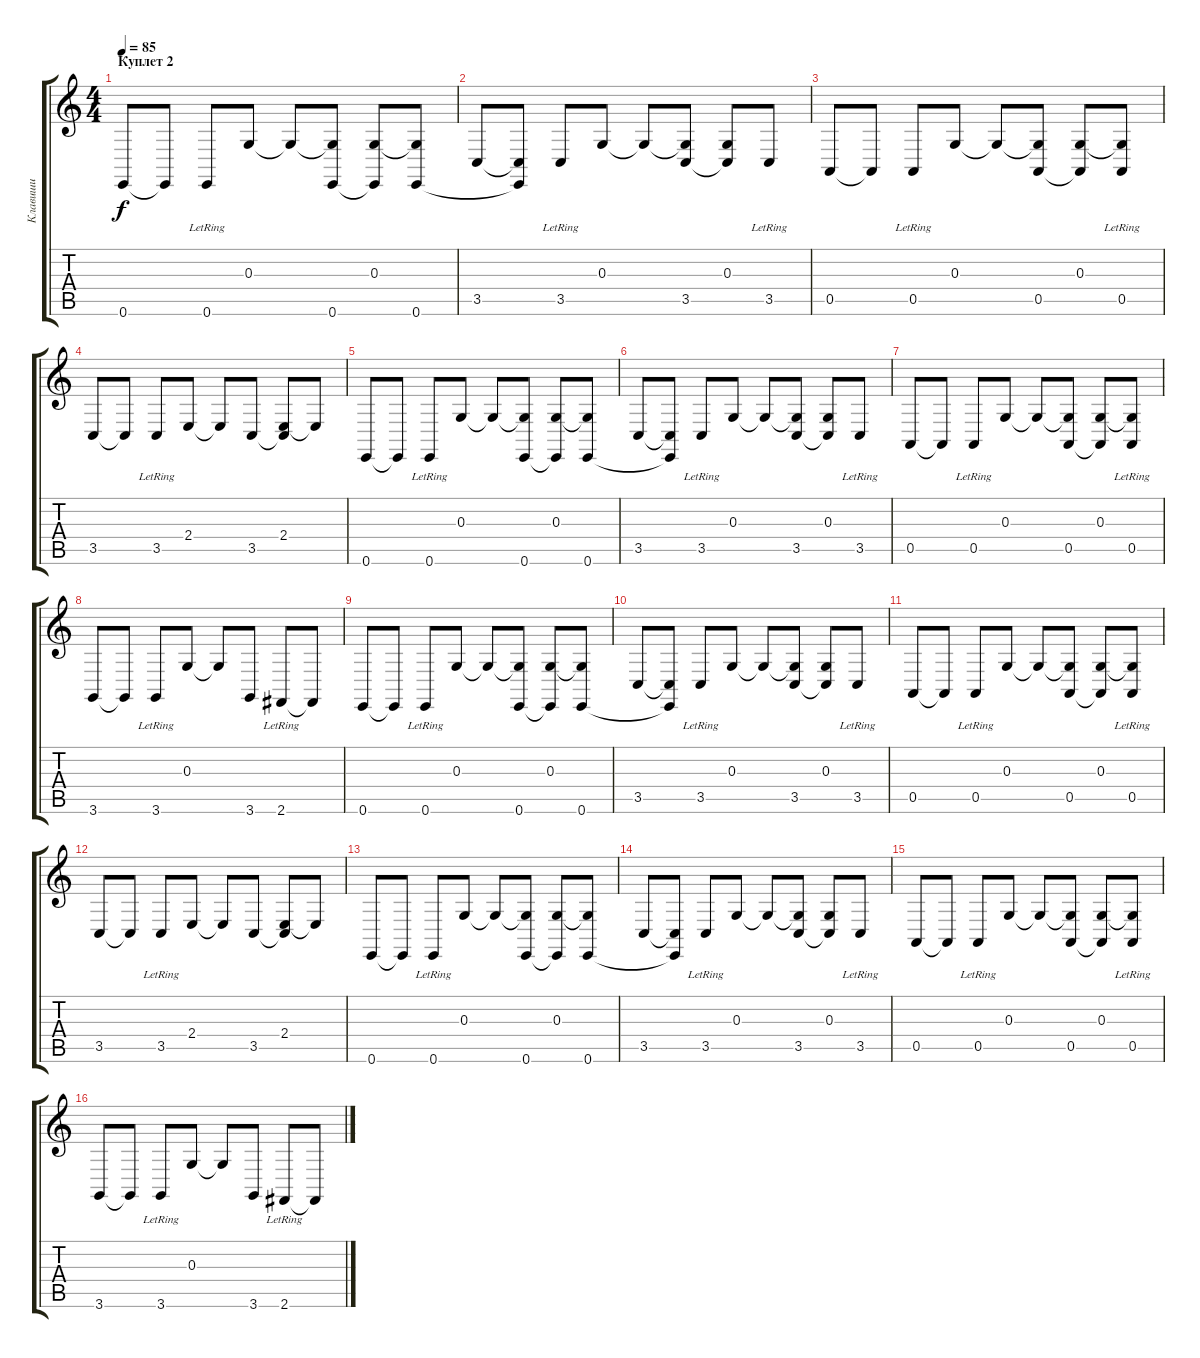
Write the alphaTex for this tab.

\track ("Клавиши" "Клавиши") {instrument lead2sawtooth}
\staff {score tabs}
\tuning (E4 B3 G3 D3 A2 E2) {hide}
\ts (4 4)
\section ("" "Куплет 2")
\tempo 85
\clef g2
\ks c
0.6.8{dy f} 0.6{t}.8 0.6{lr}.8 0.3.8 0.3{t}.8 (0.3{t} 0.6).8 (0.3 0.6{t}).8 (0.3{t} 0.6).8 |
3.5.8 (3.5{t} 0.6{t}).8 3.5{lr}.8 0.3.8 0.3{t}.8 (0.3{t} 3.5).8 (0.3 3.5{t}).8 3.5{lr}.8 |
0.5.8 0.5{t}.8 0.5{lr}.8 0.3.8 0.3{t}.8 (0.3{t} 0.5).8 (0.3 0.5{t}).8 (0.3{t} 0.5{lr}).8 |
3.5.8 3.5{t}.8 3.5{lr}.8 2.4.8 2.4{t}.8 3.5.8 (2.4 3.5{t}).8 2.4{t}.8 |
0.6.8 0.6{t}.8 0.6{lr}.8 0.3.8 0.3{t}.8 (0.3{t} 0.6).8 (0.3 0.6{t}).8 (0.3{t} 0.6).8 |
3.5.8 (3.5{t} 0.6{t}).8 3.5{lr}.8 0.3.8 0.3{t}.8 (0.3{t} 3.5).8 (0.3 3.5{t}).8 3.5{lr}.8 |
0.5.8 0.5{t}.8 0.5{lr}.8 0.3.8 0.3{t}.8 (0.3{t} 0.5).8 (0.3 0.5{t}).8 (0.3{t} 0.5{lr}).8 |
3.6.8 3.6{t}.8 3.6{lr}.8 0.3.8 0.3{t}.8 3.6.8 2.6{lr}.8 2.6{t}.8 |
0.6.8 0.6{t}.8 0.6{lr}.8 0.3.8 0.3{t}.8 (0.3{t} 0.6).8 (0.3 0.6{t}).8 (0.3{t} 0.6).8 |
3.5.8 (3.5{t} 0.6{t}).8 3.5{lr}.8 0.3.8 0.3{t}.8 (0.3{t} 3.5).8 (0.3 3.5{t}).8 3.5{lr}.8 |
0.5.8 0.5{t}.8 0.5{lr}.8 0.3.8 0.3{t}.8 (0.3{t} 0.5).8 (0.3 0.5{t}).8 (0.3{t} 0.5{lr}).8 |
3.5.8 3.5{t}.8 3.5{lr}.8 2.4.8 2.4{t}.8 3.5.8 (2.4 3.5{t}).8 2.4{t}.8 |
0.6.8 0.6{t}.8 0.6{lr}.8 0.3.8 0.3{t}.8 (0.3{t} 0.6).8 (0.3 0.6{t}).8 (0.3{t} 0.6).8 |
3.5.8 (3.5{t} 0.6{t}).8 3.5{lr}.8 0.3.8 0.3{t}.8 (0.3{t} 3.5).8 (0.3 3.5{t}).8 3.5{lr}.8 |
0.5.8 0.5{t}.8 0.5{lr}.8 0.3.8 0.3{t}.8 (0.3{t} 0.5).8 (0.3 0.5{t}).8 (0.3{t} 0.5{lr}).8 |
3.6.8 3.6{t}.8 3.6{lr}.8 0.3.8 0.3{t}.8 3.6.8 2.6{lr}.8 2.6{t}.8
